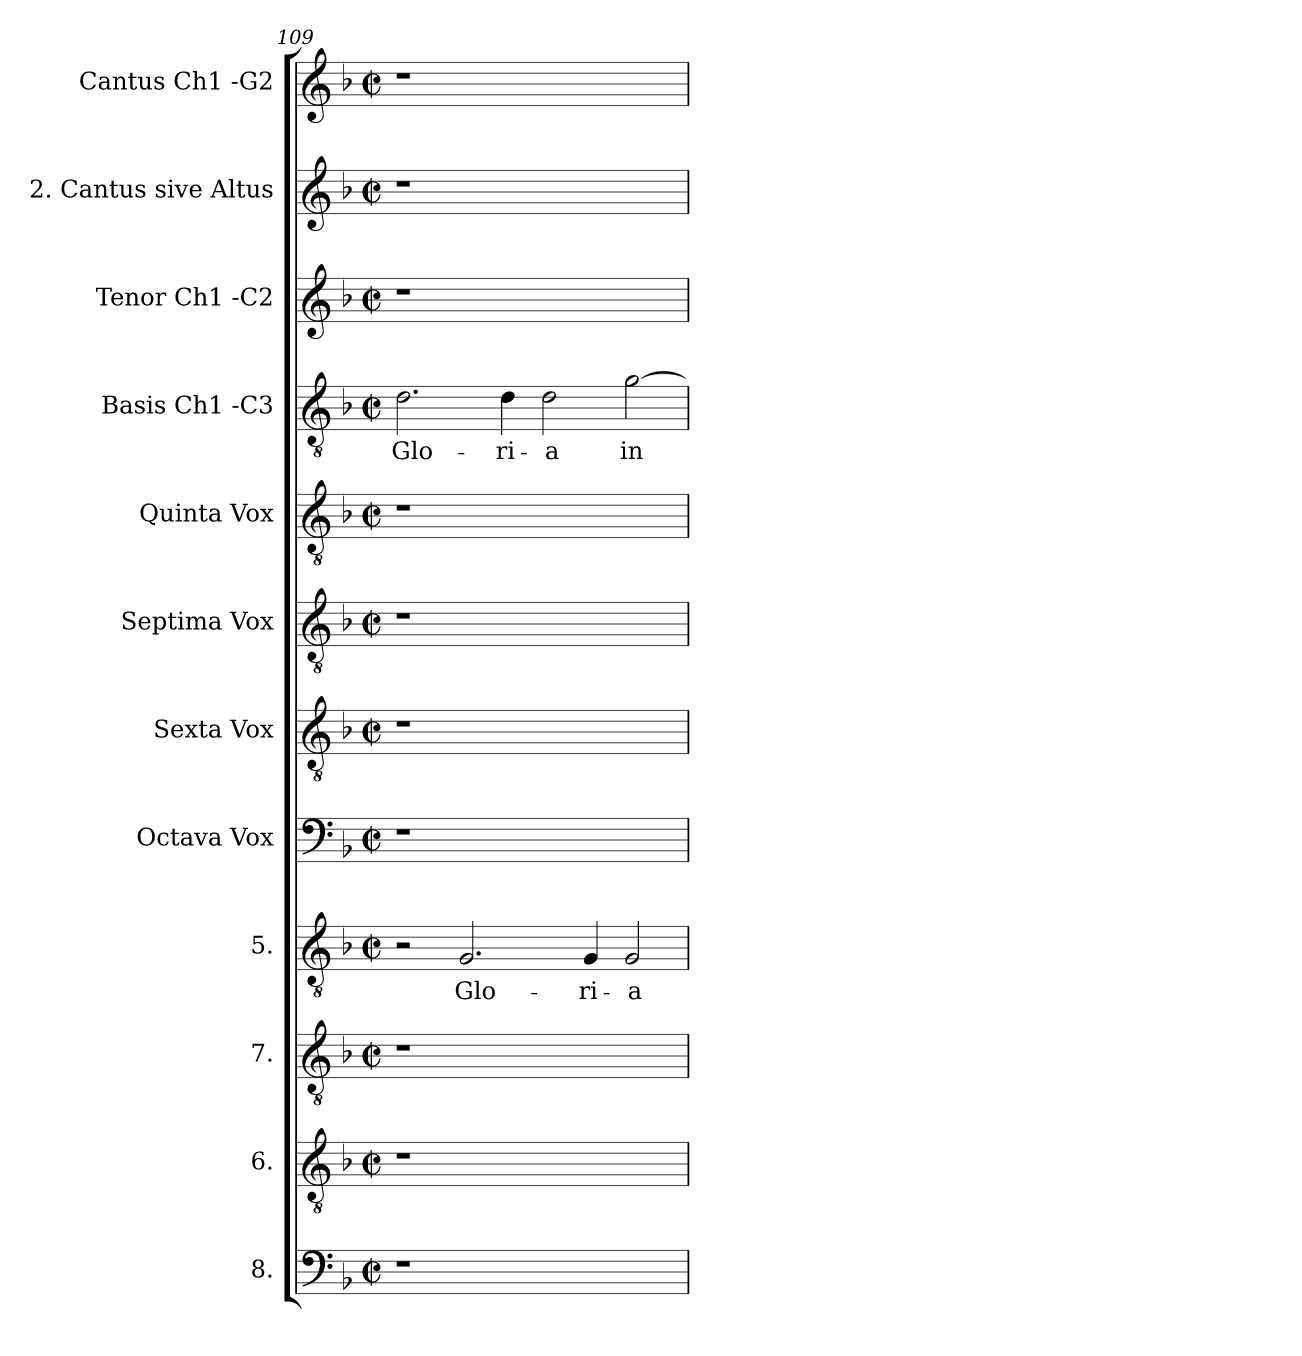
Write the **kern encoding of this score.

**kern	**kern	**kern	**kern	**text	**kern	**kern	**kern	**kern	**kern	**text	**kern	**kern	**kern
*part12	*part11	*part10	*part9	*part9	*part8	*part7	*part6	*part5	*part4	*part4	*part3	*part2	*part1
*staff12	*staff11	*staff10	*staff9	*staff9	*staff8	*staff7	*staff6	*staff5	*staff4	*staff4	*staff3	*staff2	*staff1
*I"8.	*I"6.	*I"7.	*I"5.	*	*I"Octava  Vox	*I"Sexta  Vox	*I"Septima  Vox	*I"Quinta  Vox	*I"Basis  Ch1 -C3	*	*I"Tenor  Ch1 -C2	*I"2. Cantus sive  Altus	*I"Cantus  Ch1 -G2
*	*	*	*	*	*	*	*	*	*I'B	*	*I'T	*I'A	*I'C
*clefF4	*clefGv2	*clefGv2	*clefGv2	*	*clefF4	*clefGv2	*clefGv2	*clefGv2	*clefGv2	*	*clefG2	*clefG2	*clefG2
*k[b-]	*k[b-]	*k[b-]	*k[b-]	*	*k[b-]	*k[b-]	*k[b-]	*k[b-]	*k[b-]	*	*k[b-]	*k[b-]	*k[b-]
*F:	*F:	*F:	*F:	*	*F:	*F:	*F:	*F:	*F:	*	*F:	*F:	*F:
*M2/2	*M2/2	*M2/2	*M2/2	*	*M2/2	*M2/2	*M2/2	*M2/2	*M2/2	*	*M2/2	*M2/2	*M2/2
*met(c|)	*met(c|)	*met(c|)	*met(c|)	*	*met(c|)	*met(c|)	*met(c|)	*met(c|)	*met(c|)	*	*met(c|)	*met(c|)	*met(c|)
=109	=109	=109	=109	=109	=109	=109	=109	=109	=109	=109	=109	=109	=109
!	!	!	!	!	!	!	!	!	!	!LO:LY:b:cj	!	!	!
1r	1r	1r	2r	.	1r	1r	1r	1r	2.d\	Glo-	1r	1r	1r
!	!	!	!	!LO:LY:b:cj	!	!	!	!	!	!	!	!	!
.	.	.	2.G/	Glo-	.	.	.	.	.	.	.	.	.
!	!	!	!	!	!	!	!	!	!	!LO:LY:b:cj	!	!	!
.	.	.	.	.	.	.	.	.	4d\	-ri-	.	.	.
!	!	!	!	!	!	!	!	!	!	!LO:LY:b:cj	!	!	!
1ryy	1ryy	1ryy	.	.	1ryy	1ryy	1ryy	1ryy	2d\	-a	1ryy	1ryy	1ryy
!	!	!	!	!LO:LY:b:cj	!	!	!	!	!	!	!	!	!
.	.	.	4G/	-ri-	.	.	.	.	.	.	.	.	.
!	!	!	!	!LO:LY:b:cj	!	!	!	!	!	!LO:LY:b:cj	!	!	!
.	.	.	2G/	-a	.	.	.	.	[>2g\	in	.	.	.
=	=	=	=	=	=	=	=	=	=	=	=	=	=
*-	*-	*-	*-	*-	*-	*-	*-	*-	*-	*-	*-	*-	*-
